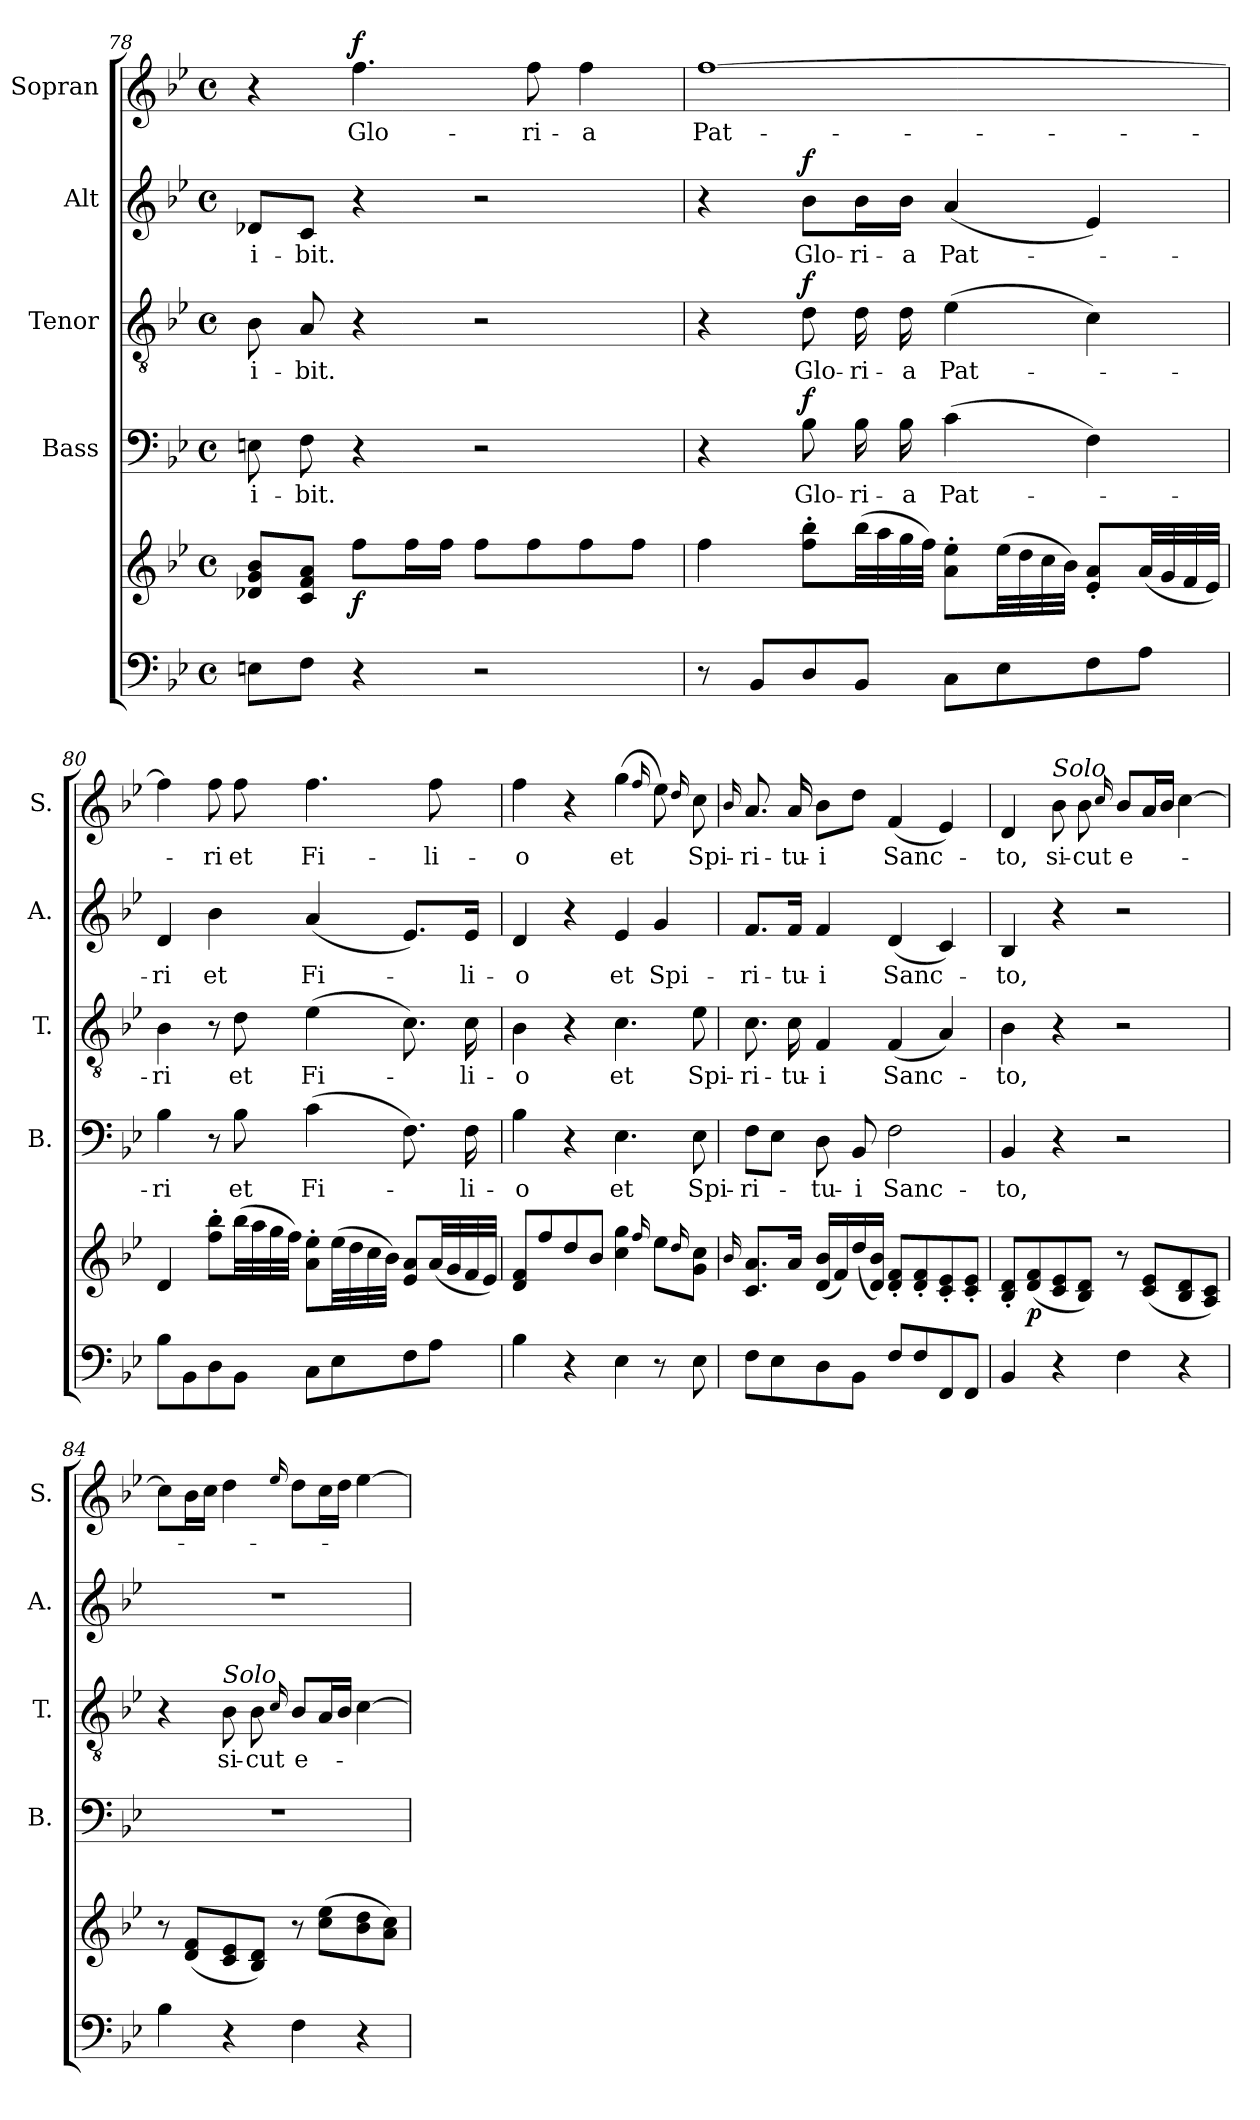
**kern	**kern	**dynam	**kern	**text	**dynam	**kern	**text	**dynam	**kern	**text	**dynam	**kern	**text	**dynam
*part5	*part5	*part5	*part4	*part4	*part4	*part3	*part3	*part3	*part2	*part2	*part2	*part1	*part1	*part1
*staff6	*staff5	*staff5/6	*staff4	*staff4	*staff4	*staff3	*staff3	*staff3	*staff2	*staff2	*staff2	*staff1	*staff1	*staff1
*	*	*	*I"Bass	*	*	*I"Tenor	*	*	*I"Alt	*	*	*I"Sopran	*	*
*	*	*	*I'B.	*	*	*I'T.	*	*	*I'A.	*	*	*I'S.	*	*
!!LO:LB:g=z
*clefF4	*clefG2	*	*clefF4	*	*	*clefGv2	*	*	*clefG2	*	*	*clefG2	*	*
*k[b-e-]	*k[b-e-]	*	*k[b-e-]	*	*	*k[b-e-]	*	*	*k[b-e-]	*	*	*k[b-e-]	*	*
*B-:	*B-:	*	*B-:	*	*	*B-:	*	*	*B-:	*	*	*B-:	*	*
*M4/4	*M4/4	*	*M4/4	*	*	*M4/4	*	*	*M4/4	*	*	*M4/4	*	*
*met(c)	*met(c)	*	*met(c)	*	*	*met(c)	*	*	*met(c)	*	*	*met(c)	*	*
=78	=78	=78	=78	=78	=78	=78	=78	=78	=78	=78	=78	=78	=78	=78
!	!	!	!	!LO:LY:b	!	!	!LO:LY:b	!	!	!LO:LY:b	!	!	!	!
8En\L	8d-X/ 8g/ 8b-/L	.	8En\	-i-	.	8B-\	-i-	.	8d-X/L	-i-	.	4r	.	.
!	!	!	!	!LO:LY:b	!	!	!LO:LY:b	!	!	!LO:LY:b	!	!	!	!
8F\J	8c/ 8f/ 8a/J	.	8F\	-bit.	.	8A/	-bit.	.	8c/J	-bit.	.	.	.	.
!	!	!LO:DY:b	!	!	!	!	!	!	!	!	!	!	!LO:LY:b	!LO:DY:a
4r	8ff\L	f	4r	.	.	4r	.	.	4r	.	.	4.ff\	Glo-	f
.	16ff\L	.	.	.	.	.	.	.	.	.	.	.	.	.
.	16ff\JJ	.	.	.	.	.	.	.	.	.	.	.	.	.
2r	8ff\L	.	2r	.	.	2r	.	.	2r	.	.	.	.	.
!	!	!	!	!	!	!	!	!	!	!	!	!	!LO:LY:b	!
.	8ff\	.	.	.	.	.	.	.	.	.	.	8ff\	-ri-	.
!	!	!	!	!	!	!	!	!	!	!	!	!	!LO:LY:b	!
.	8ff\	.	.	.	.	.	.	.	.	.	.	4ff\	-a	.
.	8ff\J	.	.	.	.	.	.	.	.	.	.	.	.	.
=79	=79	=79	=79	=79	=79	=79	=79	=79	=79	=79	=79	=79	=79	=79
!	!	!	!	!	!	!	!	!	!	!	!	!	!LO:LY:b	!
8r	4ff\	.	4r	.	.	4r	.	.	4r	.	.	[1ff	Pat-	.
8BB-/L	.	.	.	.	.	.	.	.	.	.	.	.	.	.
!	!	!	!	!LO:LY:b	!LO:DY:a	!	!LO:LY:b	!LO:DY:a	!	!LO:LY:b	!LO:DY:a	!	!	!
8D/	8ff\'> 8bb-\'>L	.	8B-\	Glo-	f	8d\	Glo-	f	8b-\L	Glo-	f	.	.	.
!	!	!	!	!LO:LY:b	!	!	!LO:LY:b	!	!	!LO:LY:b	!	!	!	!
8BB-/J	(>32bb-\LL	.	16B-\	-ri-	.	16d\	-ri-	.	16b-\L	-ri-	.	.	.	.
.	32aa\	.	.	.	.	.	.	.	.	.	.	.	.	.
!	!	!	!	!LO:LY:b	!	!	!LO:LY:b	!	!	!LO:LY:b	!	!	!	!
.	32gg\	.	16B-\	-a	.	16d\	-a	.	16b-\JJ	-a	.	.	.	.
.	32ff\JJJ)	.	.	.	.	.	.	.	.	.	.	.	.	.
!	!	!	!	!LO:LY:b	!	!	!LO:LY:b	!	!	!LO:LY:b	!	!	!	!
8C\L	8a\'> 8ee-\'>L	.	(>4c\	Pat-	.	(>4e-\	Pat-	.	(<4a/	Pat-	.	.	.	.
8E-\	(>32ee-\LL	.	.	.	.	.	.	.	.	.	.	.	.	.
.	32dd\	.	.	.	.	.	.	.	.	.	.	.	.	.
.	32cc\	.	.	.	.	.	.	.	.	.	.	.	.	.
.	32b-\JJJ)	.	.	.	.	.	.	.	.	.	.	.	.	.
8F\	8e-/'< 8a/'<L	.	4F\)	.	.	4c\)	.	.	4e-/)	.	.	.	.	.
8A\J	(<32a/LL	.	.	.	.	.	.	.	.	.	.	.	.	.
.	32g/	.	.	.	.	.	.	.	.	.	.	.	.	.
.	32f/	.	.	.	.	.	.	.	.	.	.	.	.	.
.	32e-/JJJ)	.	.	.	.	.	.	.	.	.	.	.	.	.
=80	=80	=80	=80	=80	=80	=80	=80	=80	=80	=80	=80	=80	=80	=80
!	!	!	!	!LO:LY:b	!	!	!LO:LY:b	!	!	!LO:LY:b	!	!	!	!
8B-\L	4d/	.	4B-\	-ri	.	4B-\	-ri	.	4d/	-ri	.	4ff\]	.	.
8BB-\	.	.	.	.	.	.	.	.	.	.	.	.	.	.
!	!	!	!	!	!	!	!	!	!	!LO:LY:b	!	!	!LO:LY:b	!
8D\	8ff\'> 8bb-\'>L	.	8r	.	.	8r	.	.	4b-\	et	.	8ff\	-ri	.
!	!	!	!	!LO:LY:b	!	!	!LO:LY:b	!	!	!	!	!	!LO:LY:b	!
8BB-\J	(>32bb-\LL	.	8B-\	et	.	8d\	et	.	.	.	.	8ff\	et	.
.	32aa\	.	.	.	.	.	.	.	.	.	.	.	.	.
.	32gg\	.	.	.	.	.	.	.	.	.	.	.	.	.
.	32ff\JJJ)	.	.	.	.	.	.	.	.	.	.	.	.	.
!	!	!	!	!LO:LY:b	!	!	!LO:LY:b	!	!	!LO:LY:b	!	!	!LO:LY:b	!
8C\L	8a\'> 8ee-\'>L	.	(>4c\	Fi-	.	(>4e-\	Fi-	.	(<4a/	Fi-	.	4.ff\	Fi-	.
8E-\	(>32ee-\LL	.	.	.	.	.	.	.	.	.	.	.	.	.
.	32dd\	.	.	.	.	.	.	.	.	.	.	.	.	.
.	32cc\	.	.	.	.	.	.	.	.	.	.	.	.	.
.	32b-\JJJ)	.	.	.	.	.	.	.	.	.	.	.	.	.
8F\	8e-/ 8a/L	.	8.F\)	.	.	8.c\)	.	.	8.e-/L)	.	.	.	.	.
!	!	!	!	!	!	!	!	!	!	!	!	!	!LO:LY:b	!
8A\J	(<32a/LL	.	.	.	.	.	.	.	.	.	.	8ff\	-li-	.
.	32g/	.	.	.	.	.	.	.	.	.	.	.	.	.
!	!	!	!	!LO:LY:b	!	!	!LO:LY:b	!	!	!LO:LY:b	!	!	!	!
.	32f/	.	16F\	-li-	.	16c\	-li-	.	16e-/Jk	-li-	.	.	.	.
.	32e-/JJJ)	.	.	.	.	.	.	.	.	.	.	.	.	.
!!LO:PB:g=z
=81	=81	=81	=81	=81	=81	=81	=81	=81	=81	=81	=81	=81	=81	=81
!	!	!	!	!LO:LY:b	!	!	!LO:LY:b	!	!	!LO:LY:b	!	!	!LO:LY:b	!
4B-\	8d/ 8f/L	.	4B-\	-o	.	4B-\	-o	.	4d/	-o	.	4ff\	-o	.
.	8ff/	.	.	.	.	.	.	.	.	.	.	.	.	.
4r	8dd/	.	4r	.	.	4r	.	.	4r	.	.	4r	.	.
.	8b-/J	.	.	.	.	.	.	.	.	.	.	.	.	.
!	!	!	!	!LO:LY:b	!	!	!LO:LY:b	!	!	!LO:LY:b	!	!	!LO:LY:b	!
4E-\	4cc\ 4gg\	.	4.E-\	et	.	4.c\	et	.	4e-/	et	.	(>4gg\	et	.
.	16qqff/	.	.	.	.	.	.	.	.	.	.	16qqff/	.	.
!	!	!	!	!	!	!	!	!	!	!LO:LY:b	!	!	!	!
8r	8ee-\L	.	.	.	.	.	.	.	4g/	Spi-	.	8ee-\)	.	.
.	16qqdd/	.	.	.	.	.	.	.	.	.	.	16qqdd/	.	.
!	!	!	!	!LO:LY:b	!	!	!LO:LY:b	!	!	!	!	!	!LO:LY:b	!
8E-\	8g\ 8cc\J	.	8E-\	Spi-	.	8e-\	Spi-	.	.	.	.	8cc\	Spi-	.
=82	=82	=82	=82	=82	=82	=82	=82	=82	=82	=82	=82	=82	=82	=82
.	16qqb-/	.	.	.	.	.	.	.	.	.	.	16qqb-/	.	.
!	!	!	!	!LO:LY:b	!	!	!LO:LY:b	!	!	!LO:LY:b	!	!	!LO:LY:b	!
8F\L	8.c/ 8.a/L	.	8F\L	-ri-	.	8.c\	-ri-	.	8.f/L	-ri-	.	8.a/	-ri-	.
8E-\	.	.	8E-\J	.	.	.	.	.	.	.	.	.	.	.
!	!	!	!	!	!	!	!LO:LY:b	!	!	!LO:LY:b	!	!	!LO:LY:b	!
.	16a/Jk	.	.	.	.	16c\	-tu-	.	16f/Jk	-tu-	.	16a/	-tu-	.
!	!	!	!	!LO:LY:b	!	!	!LO:LY:b	!	!	!LO:LY:b	!	!	!LO:LY:b	!
8D\	(<16d/ 16b-/LL	.	8D\	-tu-	.	4F/	-i	.	4f/	-i	.	8b-\L	-i	.
.	16f/)	.	.	.	.	.	.	.	.	.	.	.	.	.
!	!	!	!	!LO:LY:b	!	!	!	!	!	!	!	!	!	!
8BB-\J	(<16dd/	.	8BB-/	-i	.	.	.	.	.	.	.	8dd\J	.	.
.	16d/ 16b-/JJ)	.	.	.	.	.	.	.	.	.	.	.	.	.
!	!	!	!	!LO:LY:b	!	!	!LO:LY:b	!	!	!LO:LY:b	!	!	!LO:LY:b	!
8F/L	8d/'< 8f/'<L	.	2F\	Sanc-	.	(<4F/	Sanc-	.	(<4d/	Sanc-	.	(<4f/	Sanc-	.
8F/	8d/'< 8f/'<	.	.	.	.	.	.	.	.	.	.	.	.	.
8FF/	8c/'< 8e-/'<	.	.	.	.	4A/)	.	.	4c/)	.	.	4e-/)	.	.
8FF/J	8c/'< 8e-/'<J	.	.	.	.	.	.	.	.	.	.	.	.	.
=83	=83	=83	=83	=83	=83	=83	=83	=83	=83	=83	=83	=83	=83	=83
!	!	!	!	!LO:LY:b	!	!	!LO:LY:b	!	!	!LO:LY:b	!	!	!LO:LY:b	!
4BB-/	8B-/'< 8d/'<L	.	4BB-/	-to,	.	4B-\	-to,	.	4B-/	-to,	.	4d/	-to,	.
!	!	!LO:DY:b	!	!	!	!	!	!	!	!	!	!	!	!
.	(<8d/ 8f/	p	.	.	.	.	.	.	.	.	.	.	.	.
!	!	!	!	!	!	!	!	!	!	!	!	!LO:TX:a:i:t=Solo	!	!
!	!	!	!	!	!	!	!	!	!	!	!	!	!LO:LY:b	!
4r	8c/ 8e-/	.	4r	.	.	4r	.	.	4r	.	.	8b-\	si-	.
!	!	!	!	!	!	!	!	!	!	!	!	!	!LO:LY:b	!
.	8B-/ 8d/J)	.	.	.	.	.	.	.	.	.	.	8b-\	-cut	.
.	.	.	.	.	.	.	.	.	.	.	.	16qqcc/	.	.
!	!	!	!	!	!	!	!	!	!	!	!	!	!LO:LY:b	!
4F\	8r	.	2r	.	.	2r	.	.	2r	.	.	8b-/L	e-	.
.	(<8c/ 8e-/L	.	.	.	.	.	.	.	.	.	.	16a/L	.	.
.	.	.	.	.	.	.	.	.	.	.	.	16b-/JJ	.	.
4r	8B-/ 8d/	.	.	.	.	.	.	.	.	.	.	[4cc\	.	.
.	8A/ 8c/J)	.	.	.	.	.	.	.	.	.	.	.	.	.
=84	=84	=84	=84	=84	=84	=84	=84	=84	=84	=84	=84	=84	=84	=84
4B-\	8r	.	1r	.	.	4r	.	.	1r	.	.	8cc\L]	.	.
.	(<8d/ 8f/L	.	.	.	.	.	.	.	.	.	.	16b-\L	.	.
.	.	.	.	.	.	.	.	.	.	.	.	16cc\JJ	.	.
!	!	!	!	!	!	!LO:TX:a:i:t=Solo	!	!	!	!	!	!	!	!
!	!	!	!	!	!	!	!LO:LY:b	!	!	!	!	!	!	!
4r	8c/ 8e-/	.	.	.	.	8B-\	si-	.	.	.	.	4dd\	.	.
!	!	!	!	!	!	!	!LO:LY:b	!	!	!	!	!	!	!
.	8B-/ 8d/J)	.	.	.	.	8B-\	-cut	.	.	.	.	.	.	.
.	.	.	.	.	.	16qqc/	.	.	.	.	.	16qqee-/	.	.
!	!	!	!	!	!	!	!LO:LY:b	!	!	!	!	!	!	!
4F\	8r	.	.	.	.	8B-/L	e-	.	.	.	.	8dd\L	.	.
.	(>8cc\ 8ee-\L	.	.	.	.	16A/L	.	.	.	.	.	16cc\L	.	.
.	.	.	.	.	.	16B-/JJ	.	.	.	.	.	16dd\JJ	.	.
4r	8b-\ 8dd\	.	.	.	.	[4c\	.	.	.	.	.	[4ee-\	.	.
.	8a\ 8cc\J)	.	.	.	.	.	.	.	.	.	.	.	.	.
=	=	=	=	=	=	=	=	=	=	=	=	=	=	=
*-	*-	*-	*-	*-	*-	*-	*-	*-	*-	*-	*-	*-	*-	*-
